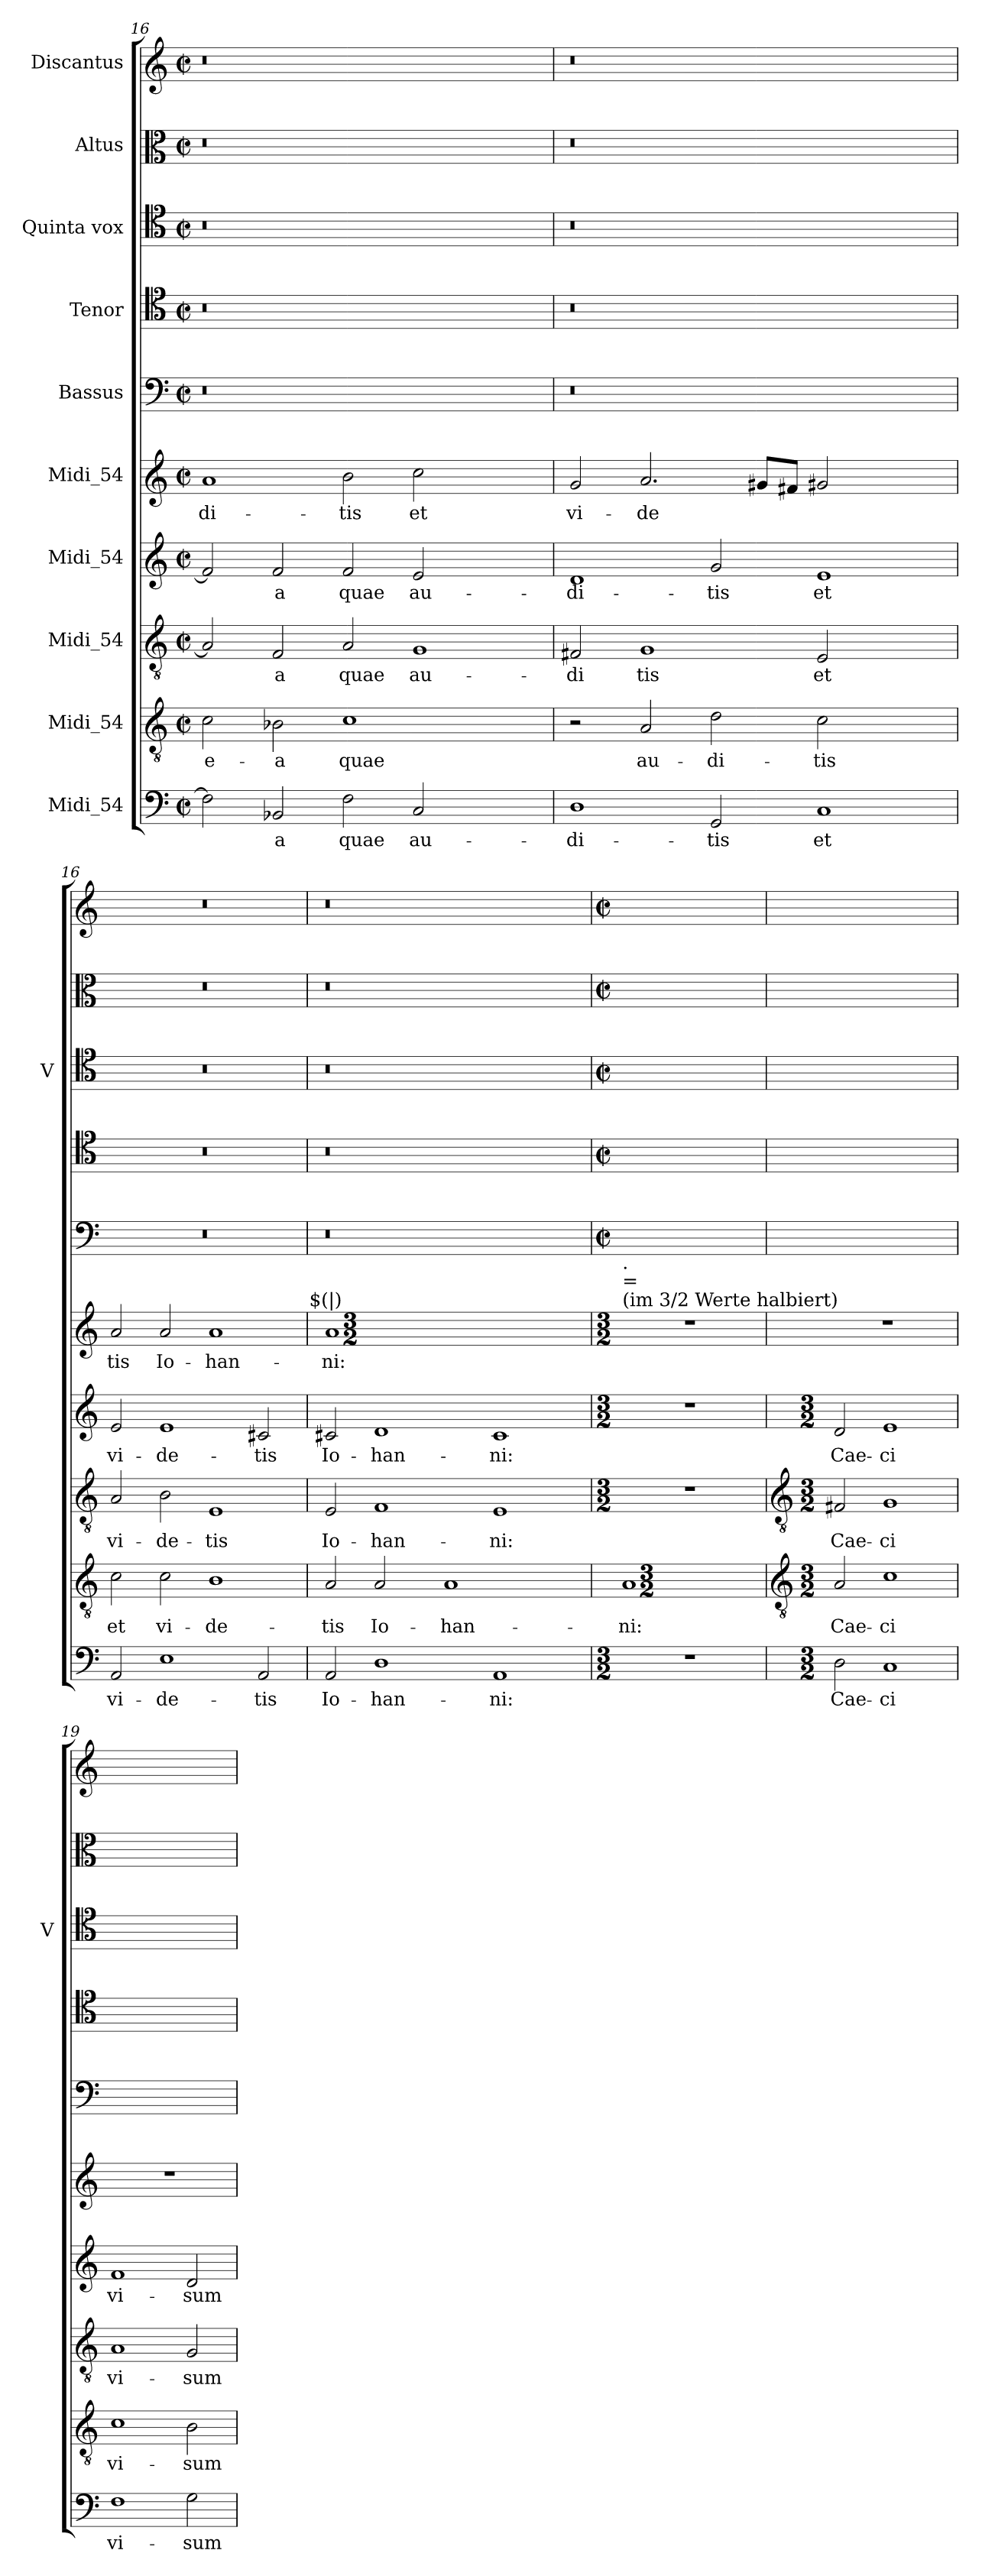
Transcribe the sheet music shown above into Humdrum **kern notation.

**kern	**text	**kern	**text	**kern	**text	**kern	**text	**kern	**text	**kern	**kern	**kern	**kern	**kern
*part10	*part10	*part9	*part9	*part8	*part8	*part7	*part7	*part6	*part6	*part5	*part4	*part3	*part2	*part1
*staff10	*staff10	*staff9	*staff9	*staff8	*staff8	*staff7	*staff7	*staff6	*staff6	*staff5	*staff4	*staff3	*staff2	*staff1
*I"Midi_54	*	*I"Midi_54	*	*I"Midi_54	*	*I"Midi_54	*	*I"Midi_54	*	*I"Bassus	*I"Tenor	*I"Quinta vox	*I"Altus	*I"Discantus
*	*	*	*	*	*	*	*	*	*	*	*	*I'V	*	*
!!LO:LB:g=z
*clefF4	*	*clefGv2	*	*clefGv2	*	*clefG2	*	*clefG2	*	*clefF4	*clefC4	*clefC4	*clefC3	*clefG2
*k[]	*	*k[]	*	*k[]	*	*k[]	*	*k[]	*	*k[]	*k[]	*k[]	*k[]	*k[]
*C:	*	*C:	*	*C:	*	*C:	*	*C:	*	*C:	*C:	*C:	*C:	*C:
*M4/2	*	*M4/2	*	*M4/2	*	*M4/2	*	*M4/2	*	*M4/2	*M4/2	*M4/2	*M4/2	*M4/2
*met(c|)	*	*met(c|)	*	*met(c|)	*	*met(c|)	*	*met(c|)	*	*met(c|)	*met(c|)	*met(c|)	*met(c|)	*met(c|)
=16	=16	=16	=16	=16	=16	=16	=16	=16	=16	=16	=16	=16	=16	=16
!	!LO:LY:b	!	!LO:LY:b	!	!LO:LY:b	!	!LO:LY:b	!	!LO:LY:b	!	!	!	!	!
2F]	--	2c	e-	2A]	--	2f]	--	1a	-di-	0r	0r	0r	0r	0r
!	!LO:LY:b	!	!LO:LY:b	!	!LO:LY:b	!	!LO:LY:b	!	!	!	!	!	!	!
2BB-X	a	2B-X	-a	2F	a	2f	a	.	.	.	.	.	.	.
!	!LO:LY:b	!	!LO:LY:b	!	!LO:LY:b	!	!LO:LY:b	!	!LO:LY:b	!	!	!	!	!
2F	quae	1c	quae	2A	quae	2f	quae	2b	-tis	.	.	.	.	.
!	!LO:LY:b	!	!	!	!LO:LY:b	!	!LO:LY:b	!	!LO:LY:b	!	!	!	!	!
2C	au-	.	.	1G	au-	2e	au-	2cc	et	.	.	.	.	.
2ryy	.	2ryy	.	.	.	2ryy	.	2ryy	.	2ryy	2ryy	2ryy	2ryy	2ryy
=16	=16	=16	=16	=16	=16	=16	=16	=16	=16	=16	=16	=16	=16	=16
!	!LO:LY:b	!	!	!	!LO:LY:b	!	!LO:LY:b	!	!LO:LY:b	!	!	!	!	!
1D	-di-	2r	.	2F#X	-di	1d	-di-	2g	vi-	0r	0r	0r	0r	0r
!	!	!	!LO:LY:b	!	!LO:LY:b	!	!	!	!LO:LY:b	!	!	!	!	!
.	.	2A	au-	1G	tis	.	.	2.a	-de	.	.	.	.	.
!	!LO:LY:b	!	!LO:LY:b	!	!	!	!LO:LY:b	!	!	!	!	!	!	!
2GG	-tis	2d	-di-	.	.	2g	-tis	.	.	.	.	.	.	.
.	.	.	.	.	.	.	.	8g#L	.	.	.	.	.	.
.	.	.	.	.	.	.	.	8f#J	.	.	.	.	.	.
!	!LO:LY:b	!	!LO:LY:b	!	!LO:LY:b	!	!LO:LY:b	!	!	!	!	!	!	!
1C	et	2c	-tis	2E	et	1e	et	2g#X	.	.	.	.	.	.
.	.	2ryy	.	2ryy	.	.	.	2ryy	.	2ryy	2ryy	2ryy	2ryy	2ryy
=16	=16	=16	=16	=16	=16	=16	=16	=16	=16	=16	=16	=16	=16	=16
!	!LO:LY:b	!	!LO:LY:b	!	!LO:LY:b	!	!LO:LY:b	!	!LO:LY:b	!	!	!	!	!
2AA	vi-	2c	et	2A	vi-	2e	vi-	2a	tis	0r	0r	0r	0r	0r
!	!LO:LY:b	!	!LO:LY:b	!	!LO:LY:b	!	!LO:LY:b	!	!LO:LY:b	!	!	!	!	!
1E	-de-	2c	vi-	2B	-de-	1e	-de-	2a	Io-	.	.	.	.	.
!	!	!	!LO:LY:b	!	!LO:LY:b	!	!	!	!LO:LY:b	!	!	!	!	!
.	.	1B	-de-	1E	-tis	.	.	1a	-han-	.	.	.	.	.
!	!LO:LY:b	!	!	!	!	!	!LO:LY:b	!	!	!	!	!	!	!
2AA	-tis	.	.	.	.	2c#X	-tis	.	.	.	.	.	.	.
=16	=16	=16	=16	=16	=16	=16	=16	=16	=16	=16	=16	=16	=16	=16
!	!	!	!	!	!	!	!	!LO:TX:a:cj:t=$(|)	!	!	!	!	!	!
!	!LO:LY:b	!	!LO:LY:b	!	!LO:LY:b	!	!LO:LY:b	!	!LO:LY:b	!	!	!	!	!
2AA	Io-	2A	-tis	2E	Io-	2c#X	Io-	1a	-ni:	0r	0r	0r	0r	0r
!	!LO:LY:b	!	!LO:LY:b	!	!LO:LY:b	!	!LO:LY:b	!	!	!	!	!	!	!
1D	-han-	2A	Io-	1F	-han-	1d	-han-	.	.	.	.	.	.	.
*	*	*	*	*	*	*	*	*M3/2	*	*	*	*	*	*
!	!	!	!LO:LY:b	!	!	!	!	!	!	!	!	!	!	!
.	.	1A	-han-	.	.	.	.	1.ryy	.	.	.	.	.	.
!	!LO:LY:b	!	!	!	!LO:LY:b	!	!LO:LY:b	!	!	!	!	!	!	!
1AA	-ni:	.	.	1E	-ni:	1c#	-ni:	.	.	.	.	.	.	.
.	.	2ryy	.	.	.	.	.	.	.	2ryy	2ryy	2ryy	2ryy	2ryy
!!LO:LB:g=z
=17	=17	=17	=17	=17	=17	=17	=17	=17	=17	=17	=17	=17	=17	=17
*M3/2	*	*	*	*M3/2	*	*M3/2	*	*M3/2	*	*M4/2	*M4/2	*M4/2	*M4/2	*M4/2
*	*	*	*	*	*	*	*	*	*	*met(c|)	*met(c|)	*met(c|)	*met(c|)	*met(c|)
!	!	!	!	!	!	!	!	!LO:TX:a:t=(im 3/2 Werte halbiert)	!	!	!	!	!	!
!	!	!	!	!	!	!	!	!LO:TX:a:t==	!	!	!	!	!	!
!	!	!	!	!	!	!	!	!LO:TX:a:t=.	!	!	!	!	!	!
!	!	!	!LO:LY:b	!	!	!	!	!	!	!	!	!	!	!
1.r	.	1A	-ni:	1.r	.	1.r	.	1.r	.	1.r	1.r	1.r	1.r	1.r
*	*	*M3/2	*	*	*	*	*	*	*	*	*	*	*	*
.	.	2ryy	.	.	.	.	.	.	.	.	.	.	.	.
!!LO:LB:g=z
=18	=18	=18	=18	=18	=18	=18	=18	=18	=18	=18	=18	=18	=18	=18
*	*	*clefGv2	*	*clefGv2	*	*	*	*	*	*	*	*	*	*
*M3/2	*	*M3/2	*	*M3/2	*	*M3/2	*	*	*	*	*	*	*	*
!	!LO:LY:b	!	!LO:LY:b	!	!LO:LY:b	!	!LO:LY:b	!	!	!	!	!	!	!
2D	Cae-	2A	Cae-	2F#X	Cae-	2d	Cae-	1.r	.	1.r	1.r	1.r	1.r	1.r
!	!LO:LY:b	!	!LO:LY:b	!	!LO:LY:b	!	!LO:LY:b	!	!	!	!	!	!	!
1C	-ci	1c	-ci	1G	-ci	1e	-ci	.	.	.	.	.	.	.
=19	=19	=19	=19	=19	=19	=19	=19	=19	=19	=19	=19	=19	=19	=19
!	!LO:LY:b	!	!LO:LY:b	!	!LO:LY:b	!	!LO:LY:b	!	!	!	!	!	!	!
1F	vi-	1c	vi-	1A	vi-	1f	vi-	1.r	.	1.r	1.r	1.r	1.r	1.r
!	!LO:LY:b	!	!LO:LY:b	!	!LO:LY:b	!	!LO:LY:b	!	!	!	!	!	!	!
2G	-sum	2B	-sum	2G	-sum	2d	-sum	.	.	.	.	.	.	.
=	=	=	=	=	=	=	=	=	=	=	=	=	=	=
*-	*-	*-	*-	*-	*-	*-	*-	*-	*-	*-	*-	*-	*-	*-
